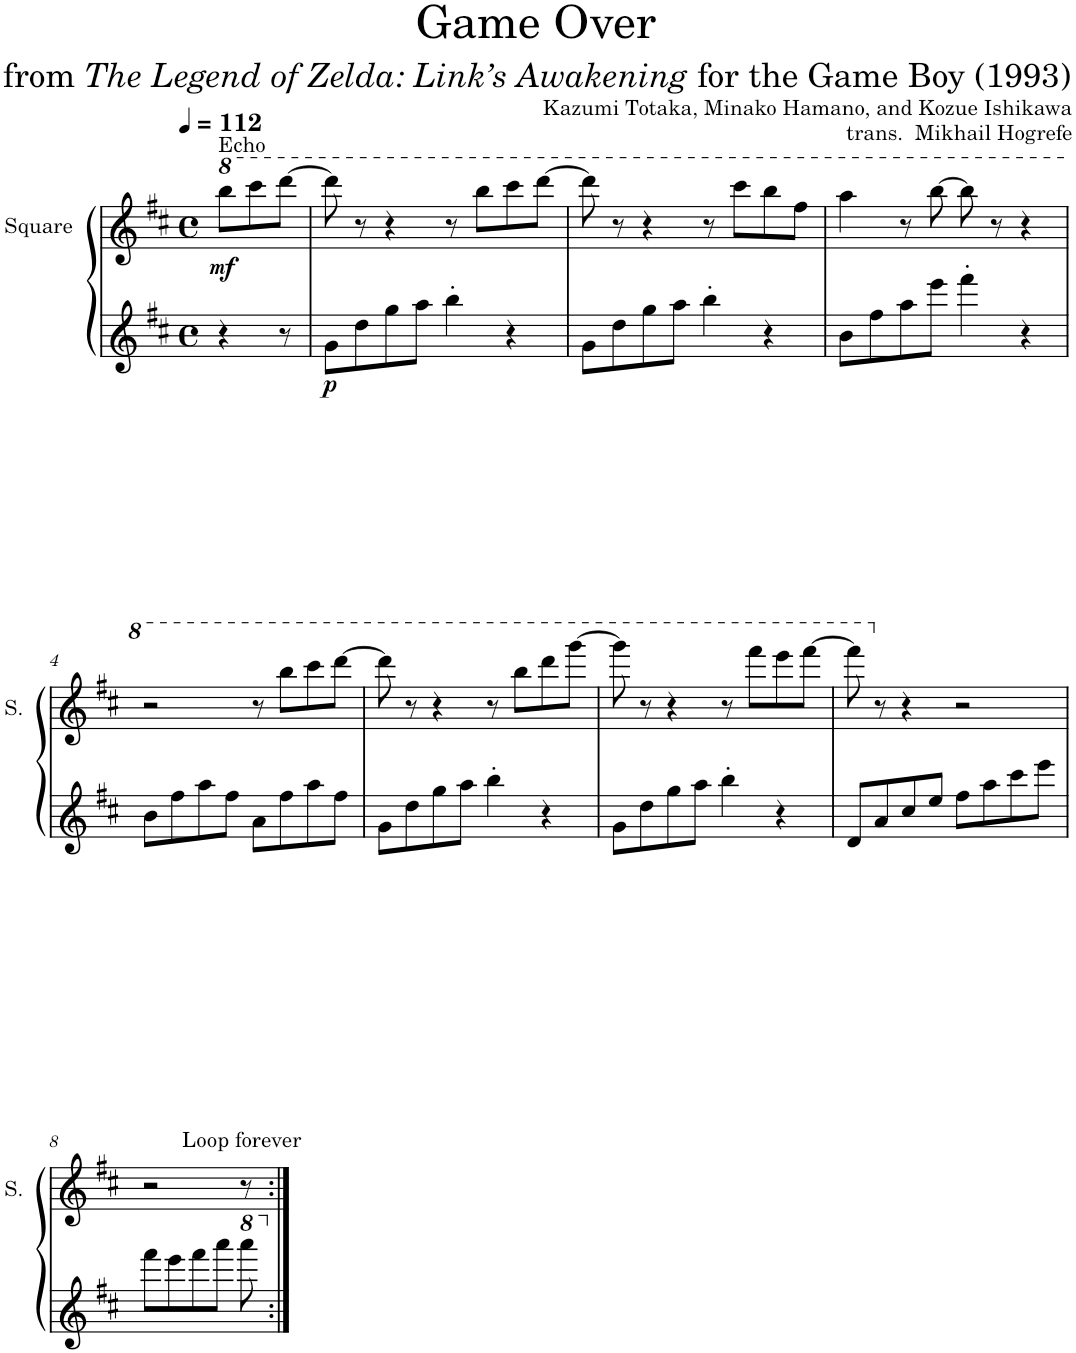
**kern	**dynam	**kern	**dynam	**kern	**dynam
*part3	*part3	*part2	*part2	*part1	*part1
*staff3	*staff3	*staff2	*staff2	*staff1	*staff1
*I"Square Synthesizer	*	*I"Square Synthesizer	*	*I"Square	*
*	*	*	*	*I'S.	*
*	*	*stria5	*	*	*
*clefG2	*	*clefG2	*	*clefG2	*
*k[f#c#]	*	*k[f#c#]	*	*k[f#c#]	*
*M4/4	*	*M4/4	*	*M4/4	*
*met(c)	*	*met(c)	*	*met(c)	*
*MM112	*	*MM112	*	*MM112	*
*	*	*	*	*8va	*
=	=	=	=	=	=
!	!	!	!	!LO:TX:a:t=Echo	!
!	!	!	!	!	!LO:DY:b
4r	.	8r	.	8bbb\L	mf
.	.	16r	.	8cccc#\	.
*	*	*8va	*	*	*
!	!	!	!LO:DY:b	!	!
.	.	8bbb\L	p	.	.
8r	.	.	.	[8dddd\J	.
.	.	[16cccc#\Jk	.	.	.
=1	=1	=1	=1	=1	=1
!	!LO:DY:b	!	!	!	!
8g\L	p	16cccc#\KL]	.	8dddd\]	.
.	.	[8dddd\	.	.	.
8dd\	.	.	.	8r	.
.	.	8dddd\J]	.	.	.
8gg\	.	.	.	4r	.
.	.	8r	.	.	.
8aa\J	.	.	.	.	.
.	.	4r	.	.	.
4bb'\	.	.	.	8r	.
.	.	.	.	8bbb\L	.
.	.	8r	.	.	.
4r	.	.	.	8cccc#\	.
.	.	8bbb\L	.	.	.
.	.	.	.	[8dddd\J	.
.	.	[16cccc#\Jk	.	.	.
=2	=2	=2	=2	=2	=2
8g\L	.	16cccc#\KL]	.	8dddd\]	.
.	.	[8dddd\	.	.	.
8dd\	.	.	.	8r	.
.	.	8dddd\J]	.	.	.
8gg\	.	.	.	4r	.
.	.	8r	.	.	.
8aa\J	.	.	.	.	.
.	.	4r	.	.	.
4bb'\	.	.	.	8r	.
.	.	.	.	8cccc#\L	.
.	.	8r	.	.	.
4r	.	.	.	8bbb\	.
.	.	8cccc#\L	.	.	.
.	.	.	.	8fff#\J	.
.	.	[16bbb\Jk	.	.	.
=3	=3	=3	=3	=3	=3
8b\L	.	16bbb\KL]	.	4aaa\	.
.	.	8fff#\J	.	.	.
8ff#\	.	.	.	.	.
.	.	4aaa	.	.	.
8aa\	.	.	.	8r	.
8eee\J	.	.	.	[8bbb\	.
.	.	8r	.	.	.
4fff#'\	.	.	.	8bbb\]	.
.	.	[8bbb\L	.	.	.
.	.	.	.	8r	.
.	.	8bbb\J]	.	.	.
4r	.	.	.	4r	.
.	.	8r	.	.	.
.	.	16r	.	.	.
!!LO:LB:g=z
=4	=4	=4	=4	=4	=4
!	!	!LO:N:vis=8	!	!	!
8b\L	.	8.r	.	2r	.
8ff#\	.	.	.	.	.
.	.	2r	.	.	.
8aa\	.	.	.	.	.
8ff#\J	.	.	.	.	.
8a\L	.	.	.	8r	.
8ff#\	.	.	.	8bbb\L	.
.	.	8r	.	.	.
8aa\	.	.	.	8cccc#\	.
.	.	8bbb\L	.	.	.
8ff#\J	.	.	.	[8dddd\J	.
.	.	[16cccc#\Jk	.	.	.
=5	=5	=5	=5	=5	=5
8g\L	.	16cccc#\KL]	.	8dddd\]	.
.	.	[8dddd\	.	.	.
8dd\	.	.	.	8r	.
.	.	8dddd\J]	.	.	.
8gg\	.	.	.	4r	.
.	.	8r	.	.	.
8aa\J	.	.	.	.	.
.	.	4r	.	.	.
4bb'\	.	.	.	8r	.
.	.	.	.	8bbb\L	.
.	.	8r	.	.	.
4r	.	.	.	8dddd\	.
.	.	8bbb\L	.	.	.
.	.	.	.	[8gggg\J	.
.	.	[16dddd\Jk	.	.	.
=6	=6	=6	=6	=6	=6
8g\L	.	16dddd\KL]	.	8gggg\]	.
.	.	[8gggg\	.	.	.
8dd\	.	.	.	8r	.
.	.	8gggg\J]	.	.	.
8gg\	.	.	.	4r	.
.	.	8r	.	.	.
8aa\J	.	.	.	.	.
.	.	4r	.	.	.
4bb'\	.	.	.	8r	.
.	.	.	.	8ffff#\L	.
.	.	8r	.	.	.
4r	.	.	.	8eeee\	.
.	.	8ffff#\L	.	.	.
.	.	.	.	[8ffff#\J	.
.	.	[16eeee\Jk	.	.	.
=7	=7	=7	=7	=7	=7
8d/L	.	16eeee\KL]	.	8ffff#\]	.
.	.	[8ffff#\	.	.	.
*	*	*	*	*X8va	*
8a/	.	.	.	8r	.
.	.	8ffff#\J]	.	.	.
8cc#/	.	.	.	4r	.
*	*	*X8va	*	*	*
.	.	16r	.	.	.
8ee/J	.	8r	.	.	.
8ff#\L	.	2r	.	2r	.
8aa\	.	.	.	.	.
8ccc#\	.	.	.	.	.
8eee\J	.	.	.	.	.
!!LO:LB:g=z
=8	=8	=8	=8	=8	=8
*	*	*	*	*^	*
8fff#\L	.	1r	.	2r	4ryy	.
8eee\	.	.	.	.	.	.
!	!	!	!	!	!LO:TX:a:t=Loop forever	!
8fff#\	.	.	.	.	2.ryy	.
8aaa\J	.	.	.	.	.	.
*8va	*	*	*	*	*	*
8aaaa\	.	.	.	8r	.	.
*X8va	*	*	*	*	*	*
4.ryy	.	.	.	4.ryy	.	.
*	*	*	*	*v	*v	*
=:|!	=:|!	=:|!	=:|!	=:|!	=:|!
*-	*-	*-	*-	*-	*-
